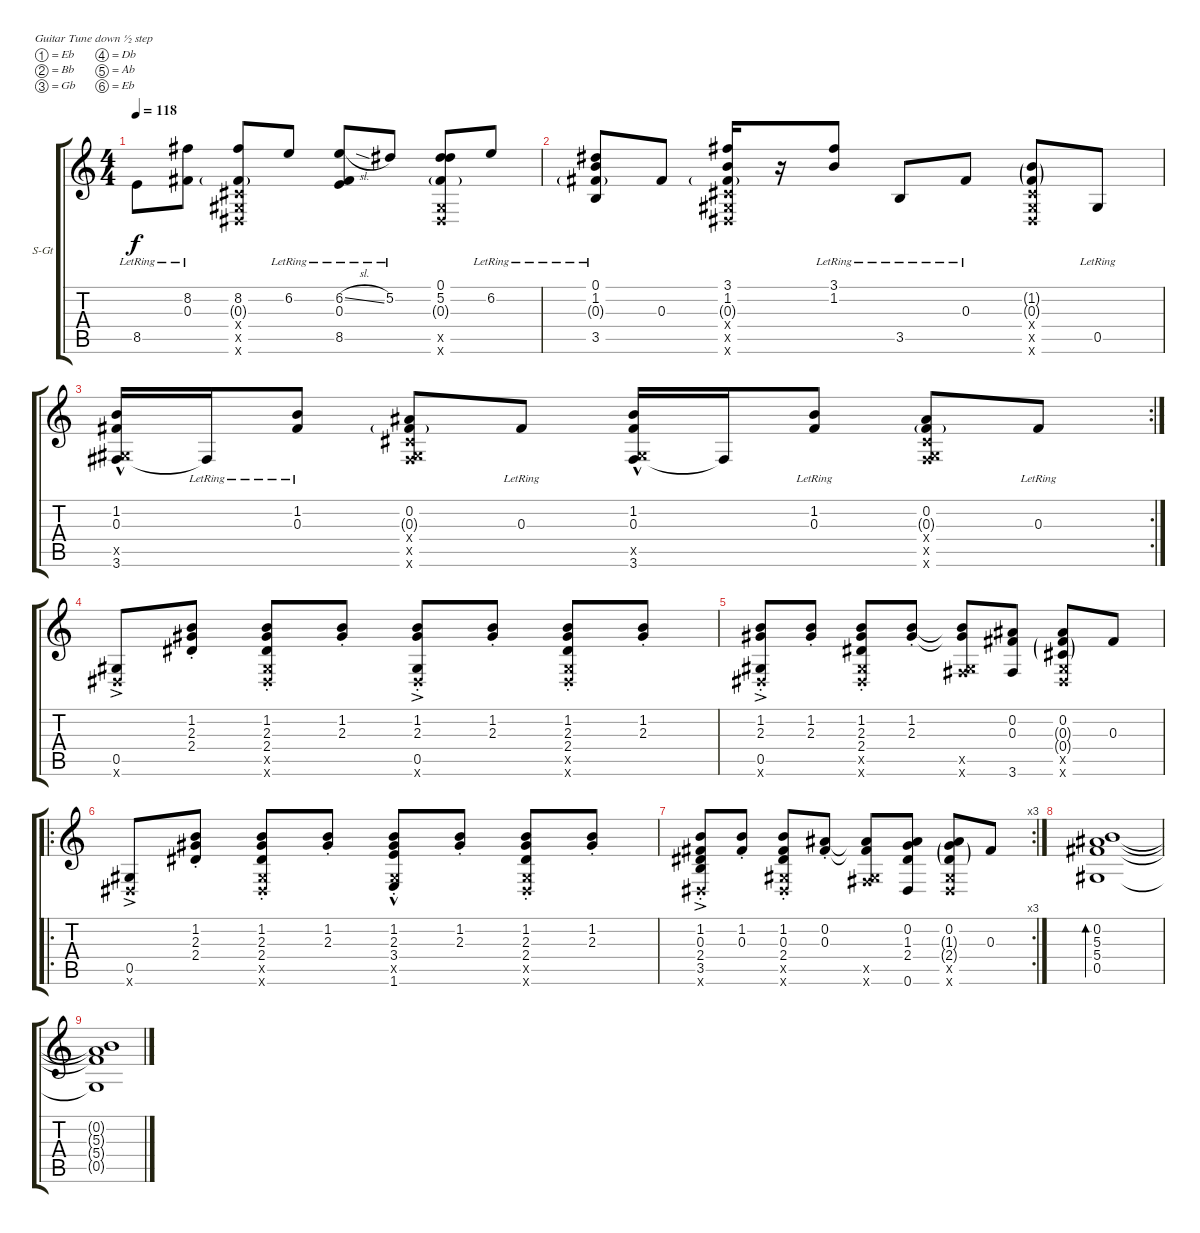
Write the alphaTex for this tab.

\defaultSystemsLayout 4
\bracketExtendMode groupsimilarinstruments
\firstSystemTrackNameOrientation horizontal
\otherSystemsTrackNameOrientation horizontal
\track ("Steel Guitar" "S-Gt") {instrument acousticguitarsteel}
\staff {score tabs}
\tuning (Eb4 Bb3 Gb3 Db3 Ab2 Eb2)
\ts (4 4)
\tempo 118
\clef g2
\ks c
8.5{lr}.8{dy f} (8.2{lr} 0.3{lr}).8 (8.2 0.3{g} 0.6{x} 0.5{x} 0.4{x}).8 6.2{lr}.8 (6.2{sl lr} 0.3{lr} 8.5{lr}).8 5.2{lr}.8 (0.6{x} 0.5{x} 5.2 0.3{g} 0.1).8 6.2{lr}.8 |
(3.5{lr} 1.2{lr} 0.1{lr} 0.3{g}).8 0.3.8 (3.1 1.2 0.6{x} 0.5{x} 0.3{g} 0.4{x}).16 r.16 (3.1{lr} 1.2{lr}).8 3.5{lr}.8 0.3{lr}.8 (0.6{x} 0.5{x} 0.4{x} 1.2{g} 0.3{g}).8 0.5{lr}.8 |
\rc 2
(1.2 3.6 0.3 0.5{hac x}).16 3.6{lr t}.16 (1.2{lr} 0.3{lr}).8 (0.2 3.6{x} 0.5{x} 0.3{g} 0.4{x}).8 0.3{lr}.8 (1.2 3.6 0.3 0.5{hac x}).16 3.6{t}.16 (1.2{lr} 0.3{lr}).8 (0.2 3.6{x} 0.5{x} 0.3{g} 0.4{x}).8 0.3{lr}.8 |
(0.5 0.6{ac x}).8 (1.2{st} 2.4{st} 2.3{st}).8 (0.6{st x} 0.5{st x} 1.2{st} 2.3{st} 2.4{st}).8 (1.2{st} 2.3{st}).8 (1.2{st} 2.3{st} 0.5{st} 0.6{ac st x}).8 (1.2{st} 2.3{st}).8 (1.2{st} 0.6{st x} 0.5{st x} 2.4{st} 2.3{st}).8 (1.2{st} 2.3{st}).8 |
(1.2{st} 2.3{st} 0.5{st} 0.6{ac st x}).8 (1.2{st} 2.3{st}).8 (1.2{st} 0.6{st x} 0.5{st x} 2.4{st} 2.3{st}).8 (1.2{st} 2.3{st}).8 (3.6{x} 0.5{x} 2.3{t} 1.2{t}).8 (3.6 0.2 0.3).8 (0.3{g} 0.4{g} 0.6{x} 0.5{x} 0.2).8 0.3.8 |
\ro
(0.5 0.6{ac x}).8 (1.2{st} 2.4{st} 2.3{st}).8 (0.6{st x} 0.5{st x} 1.2{st} 2.3{st} 2.4{st}).8 (1.2{st} 2.3{st}).8 (1.2{st} 2.3{st} 0.5{hac st x} 1.6 3.4{st}).8 (1.2{st} 2.3{st}).8 (1.2{st} 0.6{st x} 0.5{st x} 2.4{st} 2.3{st}).8 (1.2{st} 2.3{st}).8 |
\rc 3
(1.2{st} 0.3{st} 3.5{st} 0.6{ac st x} 2.4{st}).8 (1.2{st} 0.3{st}).8 (1.2{st} 0.6{st x} 0.5{st x} 2.4{st} 0.3{st}).8 (0.2{st} 0.3{st}).8 (3.6{x} 0.5{x} 0.3{t} 0.2{t}).8 (0.6 0.2 1.3 2.4).8 (1.3{g} 2.4{g} 0.6{x} 0.5{x} 0.2).8 0.3.8 |
(5.4 5.3 0.2 0.5).1{bd 284} |
(5.4{t} 5.3{t} 0.2{t} 0.5{t}).1
